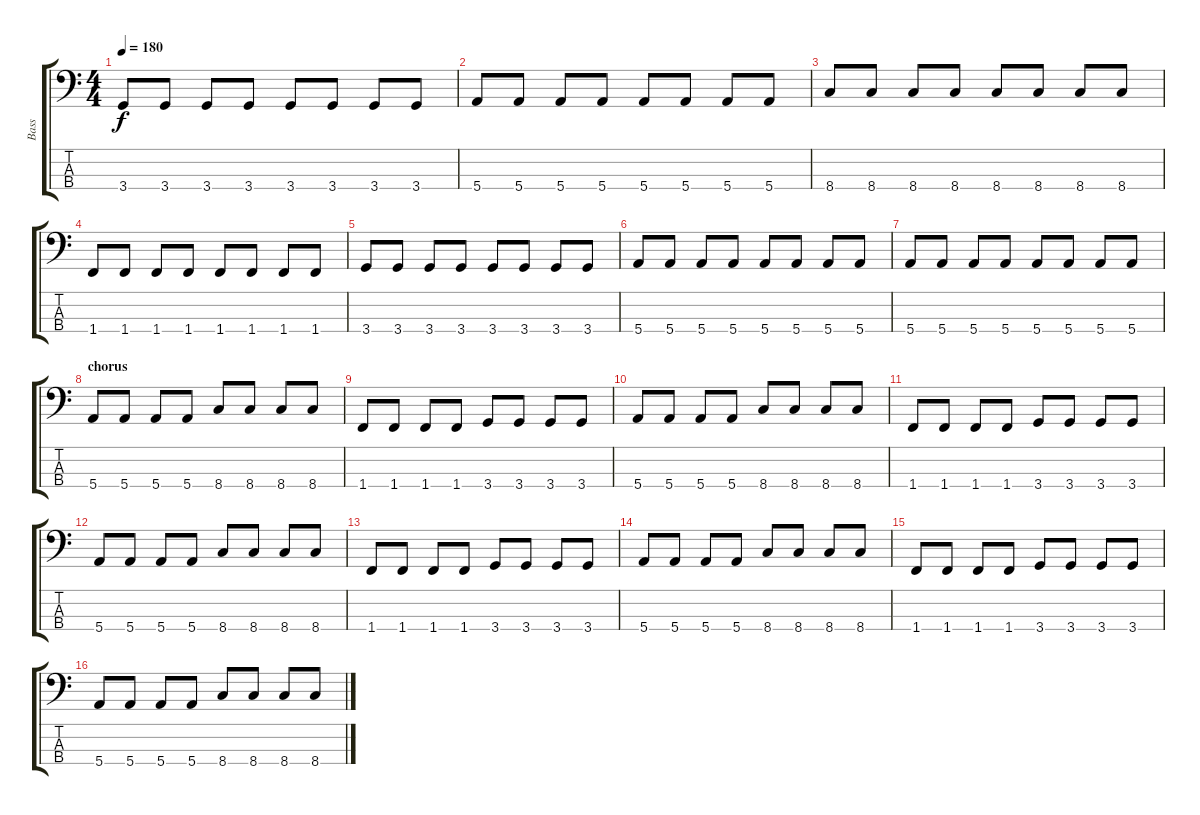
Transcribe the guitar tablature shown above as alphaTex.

\track ("Bass" "Bass") {instrument electricbassfinger}
\staff {score tabs}
\tuning (G2 D2 A1 E1) {hide}
\ts (4 4)
\tempo 180
\clef f4
\ks c
3.4.8{dy f} 3.4.8 3.4.8 3.4.8 3.4.8 3.4.8 3.4.8 3.4.8 |
5.4.8 5.4.8 5.4.8 5.4.8 5.4.8 5.4.8 5.4.8 5.4.8 |
8.4.8 8.4.8 8.4.8 8.4.8 8.4.8 8.4.8 8.4.8 8.4.8 |
1.4.8 1.4.8 1.4.8 1.4.8 1.4.8 1.4.8 1.4.8 1.4.8 |
3.4.8 3.4.8 3.4.8 3.4.8 3.4.8 3.4.8 3.4.8 3.4.8 |
5.4.8 5.4.8 5.4.8 5.4.8 5.4.8 5.4.8 5.4.8 5.4.8 |
5.4.8 5.4.8 5.4.8 5.4.8 5.4.8 5.4.8 5.4.8 5.4.8 |
\section ("" "chorus")
5.4.8 5.4.8 5.4.8 5.4.8 8.4.8 8.4.8 8.4.8 8.4.8 |
1.4.8 1.4.8 1.4.8 1.4.8 3.4.8 3.4.8 3.4.8 3.4.8 |
5.4.8 5.4.8 5.4.8 5.4.8 8.4.8 8.4.8 8.4.8 8.4.8 |
1.4.8 1.4.8 1.4.8 1.4.8 3.4.8 3.4.8 3.4.8 3.4.8 |
5.4.8 5.4.8 5.4.8 5.4.8 8.4.8 8.4.8 8.4.8 8.4.8 |
1.4.8 1.4.8 1.4.8 1.4.8 3.4.8 3.4.8 3.4.8 3.4.8 |
5.4.8 5.4.8 5.4.8 5.4.8 8.4.8 8.4.8 8.4.8 8.4.8 |
1.4.8 1.4.8 1.4.8 1.4.8 3.4.8 3.4.8 3.4.8 3.4.8 |
5.4.8 5.4.8 5.4.8 5.4.8 8.4.8 8.4.8 8.4.8 8.4.8
